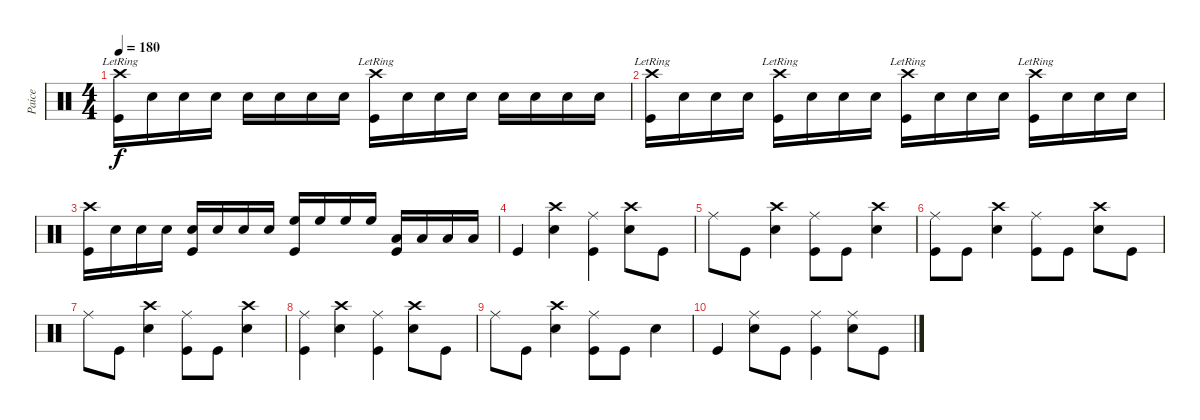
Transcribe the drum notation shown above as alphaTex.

\track ("Paice" "Paice") {instrument percussion}
\staff {score}
\articulation defaults
\ts (4 4)
\tempo 180
\clef neutral
\ks c
("Crash high (hit)"{lr} "Kick (hit)").16{dy f} "Snare (hit) 2".16 "Snare (hit) 2".16 "Snare (hit) 2".16 "Snare (hit) 2".16 "Snare (hit) 2".16 "Snare (hit) 2".16 "Snare (hit) 2".16 ("Crash high (hit)"{lr} "Kick (hit)").16 "Snare (hit) 2".16 "Snare (hit) 2".16 "Snare (hit) 2".16 "Snare (hit) 2".16 "Snare (hit) 2".16 "Snare (hit) 2".16 "Snare (hit) 2".16 |
("Crash high (hit)"{lr} "Kick (hit)").16 "Snare (hit) 2".16 "Snare (hit) 2".16 "Snare (hit) 2".16 ("Crash high (hit)"{lr} "Kick (hit)").16 "Snare (hit) 2".16 "Snare (hit) 2".16 "Snare (hit) 2".16 ("Crash high (hit)"{lr} "Kick (hit)").16 "Snare (hit) 2".16 "Snare (hit) 2".16 "Snare (hit) 2".16 ("Crash high (hit)"{lr} "Kick (hit)").16 "Snare (hit) 2".16 "Snare (hit) 2".16 "Snare (hit) 2".16 |
("Crash high (hit)" "Kick (hit)").16 "Snare (hit) 2".16 "Snare (hit) 2".16 "Snare (hit) 2".16 ("Snare (hit) 2" "Kick (hit)").16 "Snare (hit) 2".16 "Snare (hit) 2".16 "Snare (hit) 2".16 ("High Floor Tom (hit)" "Kick (hit)").16 "High Floor Tom (hit)".16 "High Floor Tom (hit)".16 "High Floor Tom (hit)".16 ("Low Tom (hit)" "Kick (hit)").16 "Low Tom (hit)".16 "Low Tom (hit)".16 "Low Tom (hit)".16 |
"Kick (hit)".4 ("Crash high (hit)" "Snare (hit) 2").4 ("Ride (middle)" "Kick (hit)").4 ("Crash high (hit)" "Snare (hit) 2").8 "Kick (hit)".8 |
"Ride (middle)".8 "Kick (hit)".8 ("Crash high (hit)" "Snare (hit) 2").4 ("Ride (middle)" "Kick (hit)").8 "Kick (hit)".8 ("Crash high (hit)" "Snare (hit) 2").4 |
("Ride (middle)" "Kick (hit)").8 "Kick (hit)".8 ("Crash high (hit)" "Snare (hit) 2").4 ("Ride (middle)" "Kick (hit)").8 "Kick (hit)".8 ("Crash high (hit)" "Snare (hit) 2").8 "Kick (hit)".8 |
"Ride (middle)".8 "Kick (hit)".8 ("Crash high (hit)" "Snare (hit) 2").4 ("Ride (middle)" "Kick (hit)").8 "Kick (hit)".8 ("Crash high (hit)" "Snare (hit) 2").4 |
("Ride (middle)" "Kick (hit)").4 ("Crash high (hit)" "Snare (hit) 2").4 ("Ride (middle)" "Kick (hit)").4 ("Crash high (hit)" "Snare (hit) 2").8 "Kick (hit)".8 |
"Ride (middle)".8 "Kick (hit)".8 ("Crash high (hit)" "Snare (hit) 2").4 ("Ride (middle)" "Kick (hit)").8 "Kick (hit)".8 "Snare (hit) 2".4 |
"Kick (hit)".4 ("Ride (middle)" "Snare (hit) 2").8 "Kick (hit)".8 ("Ride (middle)" "Kick (hit)").4 ("Ride (middle)" "Snare (hit) 2").8 "Kick (hit)".8
